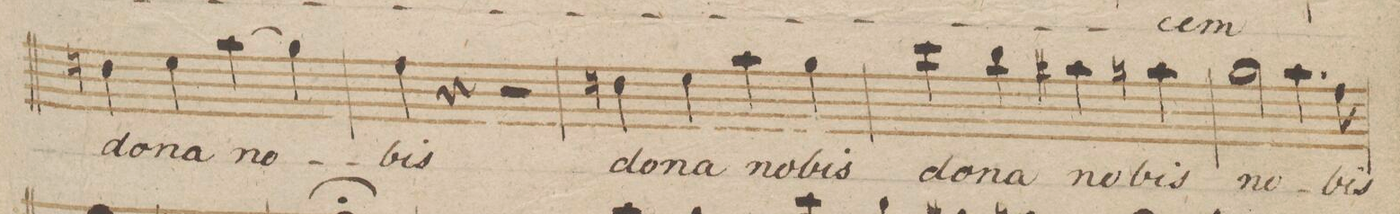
**kern	**text	**dynam
*I"Canto	*	*
*clefC1	*	*
*k[b-]	*	*
*met(c|)	*	*
*M2/2	*	*
4bn\	do-	.
4cc\	-na	.
(4ff\	no-	.
4ee\)	.	.
=22	=22	=22
4dd\	-bis	.
4r	.	.
2r	.	.
=23	=23	=23
4bn\	do-	.
4cc\	-na	.
4ff\	no-	.
4ee\	-bis	.
=24	=24	=24
4aa\	do-	.
4gg\	-na	.
4ff#X\	no-	.
4ffn\	-bis	.
=25	=25	=25
2ee\	no-	.
4.ff\	.	.
8dd\	-bis	.
=26	=26	=26
*-	*-	*-
